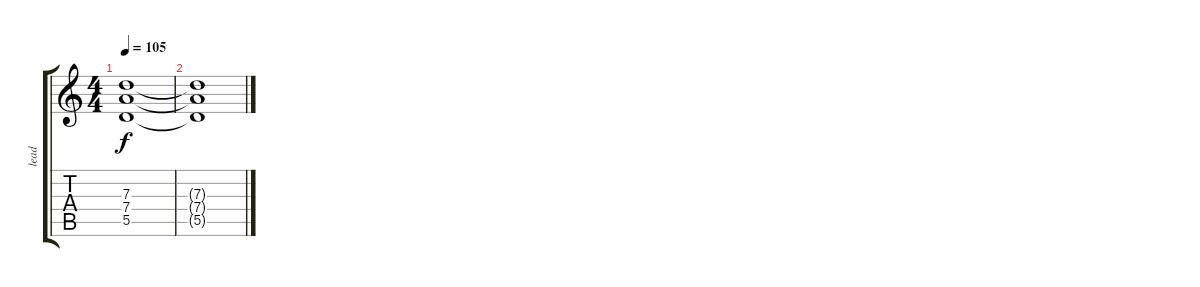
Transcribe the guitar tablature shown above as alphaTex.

\track ("lead " "lead ") {instrument distortionguitar}
\staff {score tabs}
\tuning (E4 B3 G3 D3 A2 E2) {hide}
\ts (4 4)
\tempo 105
\clef g2
\ks c
(7.3{t} 7.4{t} 5.5{t}).1{dy f} |
(7.3{t} 7.4{t} 5.5{t}).1
